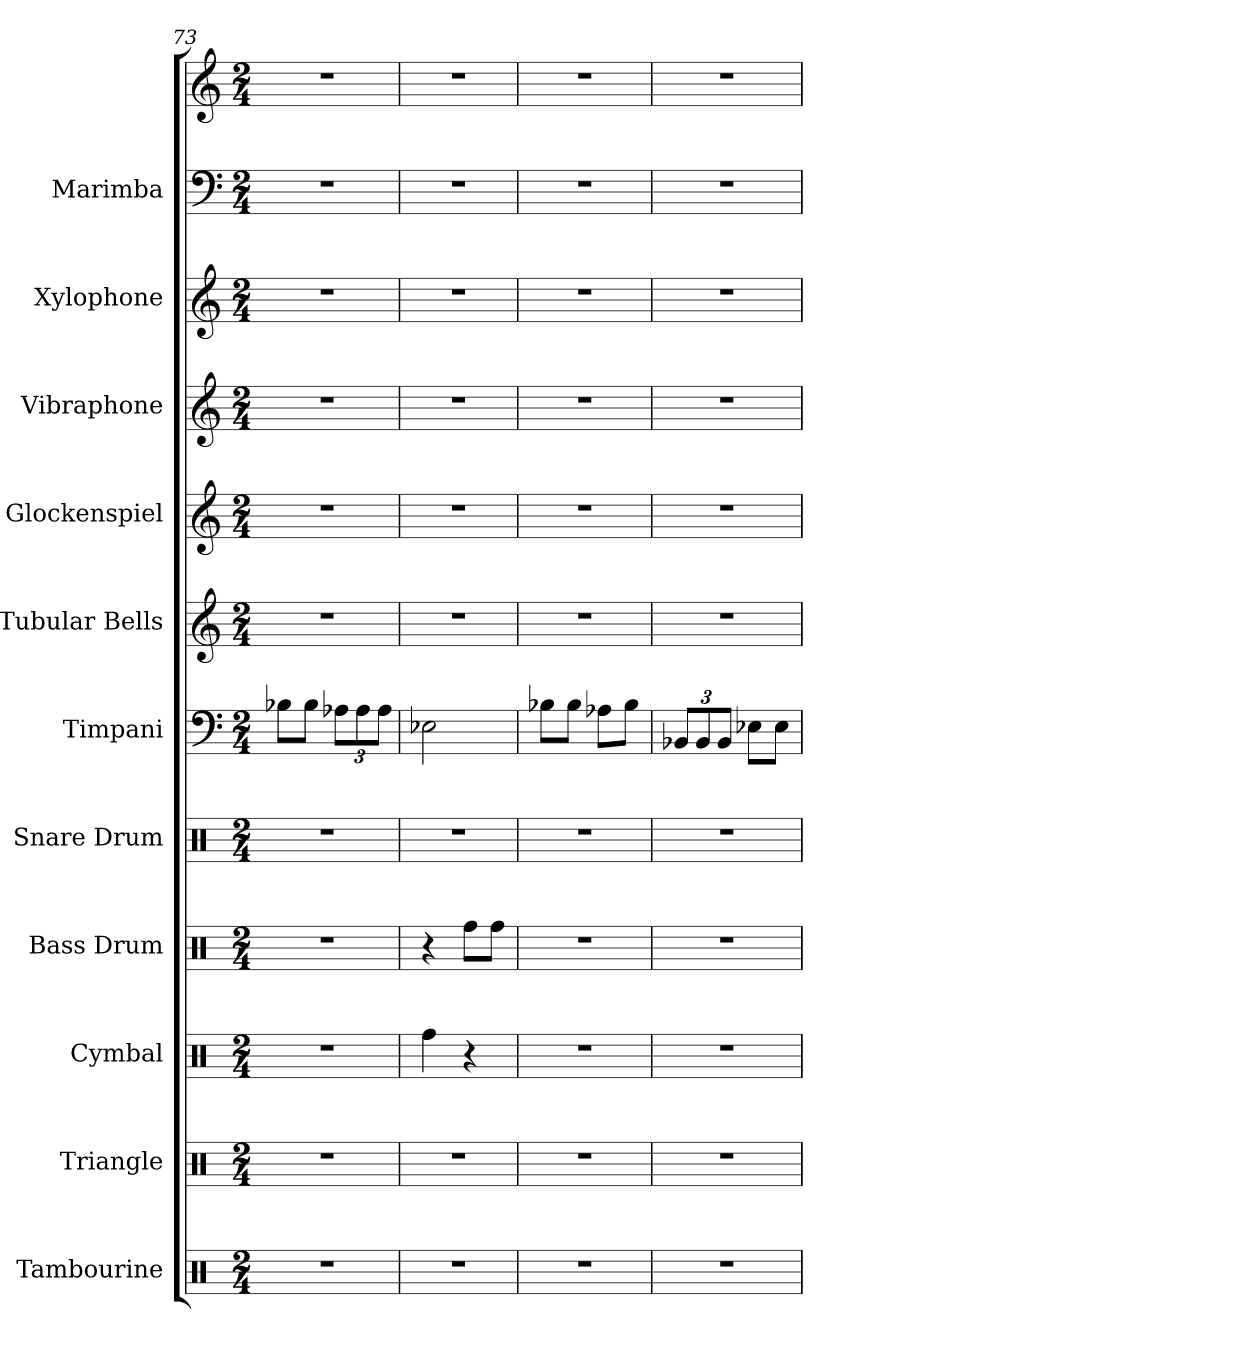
**kern	**kern	**kern	**kern	**kern	**kern	**kern	**kern	**kern	**kern	**kern	**kern
*part11	*part10	*part9	*part8	*part7	*part6	*part5	*part4	*part3	*part2	*part1	*part1
*staff12	*staff11	*staff10	*staff9	*staff8	*staff7	*staff6	*staff5	*staff4	*staff3	*staff2	*staff1
*I"Tambourine	*I"Triangle	*I"Cymbal	*I"Bass Drum	*I"Snare Drum	*I"Timpani	*I"Tubular Bells	*I"Glockenspiel	*I"Vibraphone	*I"Xylophone	*I"Marimba	*
*I'Tamb.	*I'Trgl.	*I'Cym.	*I'B. Dr.	*I'Sn. Dr.	*I'Timp.	*I'Tu. Be.	*I'Glk.	*I'Vib.	*I'Xyl.	*I'Mrm.	*
*clefX	*clefX	*clefX	*clefX	*clefX	*clefF4	*clefG2	*clefG2	*clefG2	*clefG2	*clefF4	*clefG2
*	*	*	*	*	*	*	*ITrd-14c-24	*	*ITrd-7c-12	*	*
*k[]	*k[]	*k[]	*k[]	*k[]	*k[]	*k[]	*k[]	*k[]	*k[]	*k[]	*k[]
*M2/4	*M2/4	*M2/4	*M2/4	*M2/4	*M2/4	*M2/4	*M2/4	*M2/4	*M2/4	*M2/4	*M2/4
=73	=73	=73	=73	=73	=73	=73	=73	=73	=73	=73	=73
2r	2r	2r	2r	2r	8B-X\L	2r	2r	2r	2r	2r	2r
.	.	.	.	.	8B-\J	.	.	.	.	.	.
*	*	*	*	*	*Xbrackettup	*	*	*	*	*	*
.	.	.	.	.	12A-X\L	.	.	.	.	.	.
.	.	.	.	.	12A-\	.	.	.	.	.	.
.	.	.	.	.	12A-\J	.	.	.	.	.	.
!!LO:PB:g=z
=74	=74	=74	=74	=74	=74	=74	=74	=74	=74	=74	=74
2r	2r	4Rff\	4r	2r	2E-X\	2r	2r	2r	2r	2r	2r
.	.	4r	8Rff\L	.	.	.	.	.	.	.	.
.	.	.	8Rff\J	.	.	.	.	.	.	.	.
=75	=75	=75	=75	=75	=75	=75	=75	=75	=75	=75	=75
2r	2r	2r	2r	2r	8B-X\L	2r	2r	2r	2r	2r	2r
.	.	.	.	.	8B-\J	.	.	.	.	.	.
.	.	.	.	.	8A-X\L	.	.	.	.	.	.
.	.	.	.	.	8B-\J	.	.	.	.	.	.
=76	=76	=76	=76	=76	=76	=76	=76	=76	=76	=76	=76
2r	2r	2r	2r	2r	12BB-X/L	2r	2r	2r	2r	2r	2r
.	.	.	.	.	12BB-/	.	.	.	.	.	.
.	.	.	.	.	12BB-/J	.	.	.	.	.	.
.	.	.	.	.	8E-X\L	.	.	.	.	.	.
.	.	.	.	.	8E-\J	.	.	.	.	.	.
=	=	=	=	=	=	=	=	=	=	=	=
*-	*-	*-	*-	*-	*-	*-	*-	*-	*-	*-	*-
